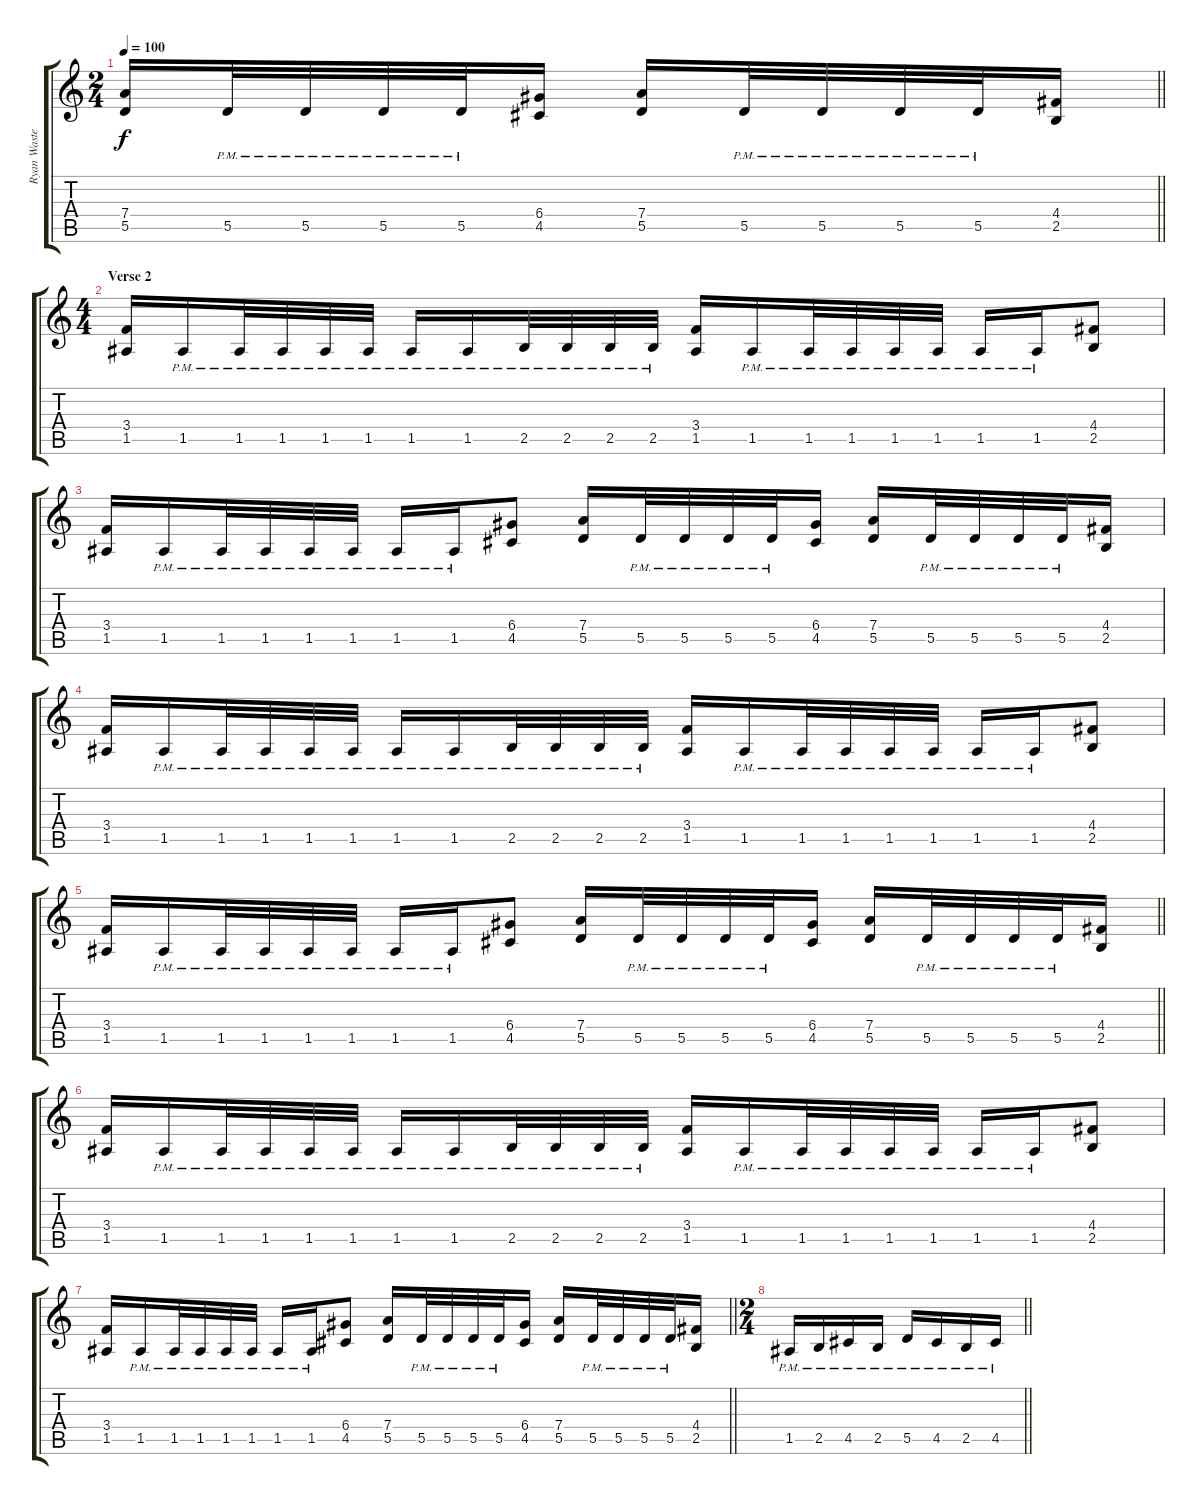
\track ("Ryan Waste " "Ryan Waste") {instrument distortionguitar}
\staff {score tabs}
\tuning (E4 B3 G3 D3 A2 E2) {hide}
\ts (2 4)
\tempo 100
\clef g2
\barLineRight lightlight
\ks c
(7.4 5.5).16{dy f} 5.5{pm}.32 5.5{pm}.32 5.5{pm}.32 5.5{pm}.32 (6.4 4.5).16 (7.4 5.5).16 5.5{pm}.32 5.5{pm}.32 5.5{pm}.32 5.5{pm}.32 (4.4 2.5).16 |
\ts (4 4)
\section ("" "Verse 2")
(3.4 1.5).16 1.5{pm}.16 1.5{pm}.32 1.5{pm}.32 1.5{pm}.32 1.5{pm}.32 1.5{pm}.16 1.5{pm}.16 2.5{pm}.32 2.5{pm}.32 2.5{pm}.32 2.5{pm}.32 (3.4 1.5).16 1.5{pm}.16 1.5{pm}.32 1.5{pm}.32 1.5{pm}.32 1.5{pm}.32 1.5{pm}.16 1.5{pm}.16 (4.4 2.5).8 |
(3.4 1.5).16 1.5{pm}.16 1.5{pm}.32 1.5{pm}.32 1.5{pm}.32 1.5{pm}.32 1.5{pm}.16 1.5{pm}.16 (6.4 4.5).8 (7.4 5.5).16 5.5{pm}.32 5.5{pm}.32 5.5{pm}.32 5.5{pm}.32 (6.4 4.5).16 (7.4 5.5).16 5.5{pm}.32 5.5{pm}.32 5.5{pm}.32 5.5{pm}.32 (4.4 2.5).16 |
(3.4 1.5).16 1.5{pm}.16 1.5{pm}.32 1.5{pm}.32 1.5{pm}.32 1.5{pm}.32 1.5{pm}.16 1.5{pm}.16 2.5{pm}.32 2.5{pm}.32 2.5{pm}.32 2.5{pm}.32 (3.4 1.5).16 1.5{pm}.16 1.5{pm}.32 1.5{pm}.32 1.5{pm}.32 1.5{pm}.32 1.5{pm}.16 1.5{pm}.16 (4.4 2.5).8 |
\barLineRight lightlight
(3.4 1.5).16 1.5{pm}.16 1.5{pm}.32 1.5{pm}.32 1.5{pm}.32 1.5{pm}.32 1.5{pm}.16 1.5{pm}.16 (6.4 4.5).8 (7.4 5.5).16 5.5{pm}.32 5.5{pm}.32 5.5{pm}.32 5.5{pm}.32 (6.4 4.5).16 (7.4 5.5).16 5.5{pm}.32 5.5{pm}.32 5.5{pm}.32 5.5{pm}.32 (4.4 2.5).16 |
(3.4 1.5).16 1.5{pm}.16 1.5{pm}.32 1.5{pm}.32 1.5{pm}.32 1.5{pm}.32 1.5{pm}.16 1.5{pm}.16 2.5{pm}.32 2.5{pm}.32 2.5{pm}.32 2.5{pm}.32 (3.4 1.5).16 1.5{pm}.16 1.5{pm}.32 1.5{pm}.32 1.5{pm}.32 1.5{pm}.32 1.5{pm}.16 1.5{pm}.16 (4.4 2.5).8 |
\barLineRight lightlight
(3.4 1.5).16 1.5{pm}.16 1.5{pm}.32 1.5{pm}.32 1.5{pm}.32 1.5{pm}.32 1.5{pm}.16 1.5{pm}.16 (6.4 4.5).8 (7.4 5.5).16 5.5{pm}.32 5.5{pm}.32 5.5{pm}.32 5.5{pm}.32 (6.4 4.5).16 (7.4 5.5).16 5.5{pm}.32 5.5{pm}.32 5.5{pm}.32 5.5{pm}.32 (4.4 2.5).16 |
\ts (2 4)
\barLineRight lightlight
1.5{pm}.16 2.5{pm}.16 4.5{pm}.16 2.5{pm}.16 5.5{pm}.16 4.5{pm}.16 2.5{pm}.16 4.5{pm}.16
